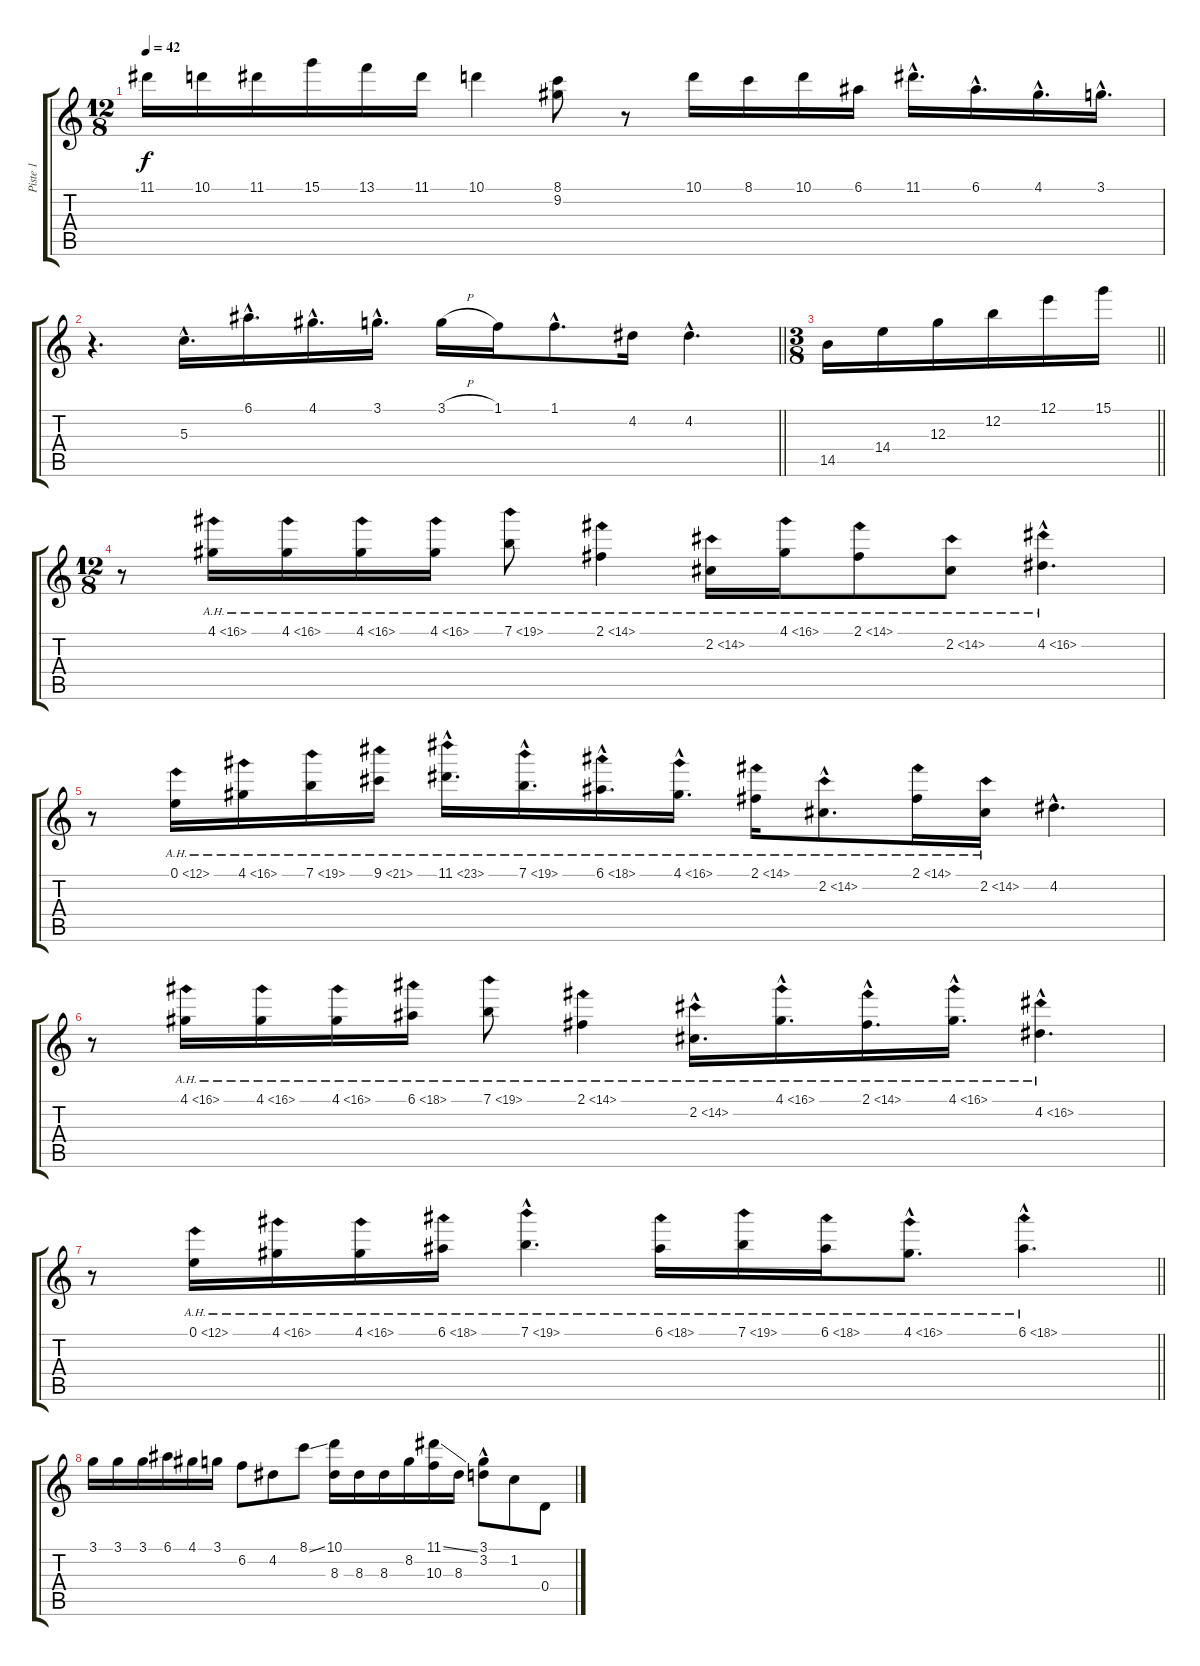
\track ("Piste 1" "Piste 1") {instrument acousticguitarnylon}
\staff {score tabs}
\tuning (E4 B3 G3 D3 A2 Eb2) {hide}
\ts (12 8)
\tempo 42
\clef g2
\ks c
11.1.16{dy f} 10.1.16 11.1.16 15.1.16 13.1.16 11.1.16 10.1.4 (8.1 9.2).8 r.8 10.1.16 8.1.16 10.1.16 6.1.16 11.1{hac}.16{d} 6.1{hac}.16{d} 4.1{hac}.16{d} 3.1{hac}.16{d} |
\barLineRight lightlight
r.4{d} 5.3{hac}.16{d} 6.1{hac}.16{d} 4.1{hac}.16{d} 3.1{hac}.16{d} 3.1{h}.16 1.1.16 1.1{hac}.8{d} 4.2.16 4.2{hac}.4{d} |
\ts (3 8)
\barLineRight lightlight
14.5.16 14.4.16 12.3.16 12.2.16 12.1.16 15.1.16 |
\ts (12 8)
r.8 4.1{ah 12}.16 4.1{ah 12}.16 4.1{ah 12}.16 4.1{ah 12}.16 7.1{ah 12}.8 2.1{ah 12}.4 2.2{ah 12}.16 4.1{ah 12}.16 2.1{ah 12}.8 2.2{ah 12}.8 4.2{ah 12 hac}.4{d} |
r.8 0.1{ah 12}.16 4.1{ah 12}.16 7.1{ah 12}.16 9.1{ah 12}.16 11.1{ah 12 hac}.16{d} 7.1{ah 12 hac}.16{d} 6.1{ah 12 hac}.16{d} 4.1{ah 12 hac}.16{d} 2.1{ah 12}.16 2.2{ah 12 hac}.8{d} 2.1{ah 12}.16 2.2{ah 12}.16 4.2{hac}.4{d} |
r.8 4.1{ah 12}.16 4.1{ah 12}.16 4.1{ah 12}.16 6.1{ah 12}.16 7.1{ah 12}.8 2.1{ah 12}.4 2.2{ah 12 hac}.16{d} 4.1{ah 12 hac}.16{d} 2.1{ah 12 hac}.16{d} 4.1{ah 12 hac}.16{d} 4.2{ah 12 hac}.4{d} |
\barLineRight lightlight
r.8 0.1{ah 12}.16 4.1{ah 12}.16 4.1{ah 12}.16 6.1{ah 12}.16 7.1{ah 12 hac}.4{d} 6.1{ah 12}.16 7.1{ah 12}.16 6.1{ah 12}.16 4.1{ah 12 hac}.8{d} 6.1{ah 12 hac}.4{d} |
3.1.16 3.1.16 3.1.16 6.1.16 4.1.16 3.1.16 6.2.8 4.2.8 8.1{ss}.8 (10.1 8.3).16 8.3.16 8.3.16 8.2.16 (11.1{ss} 10.3).16 8.3.16 (3.1{hac} 3.2).8 1.2.8 0.4.8
